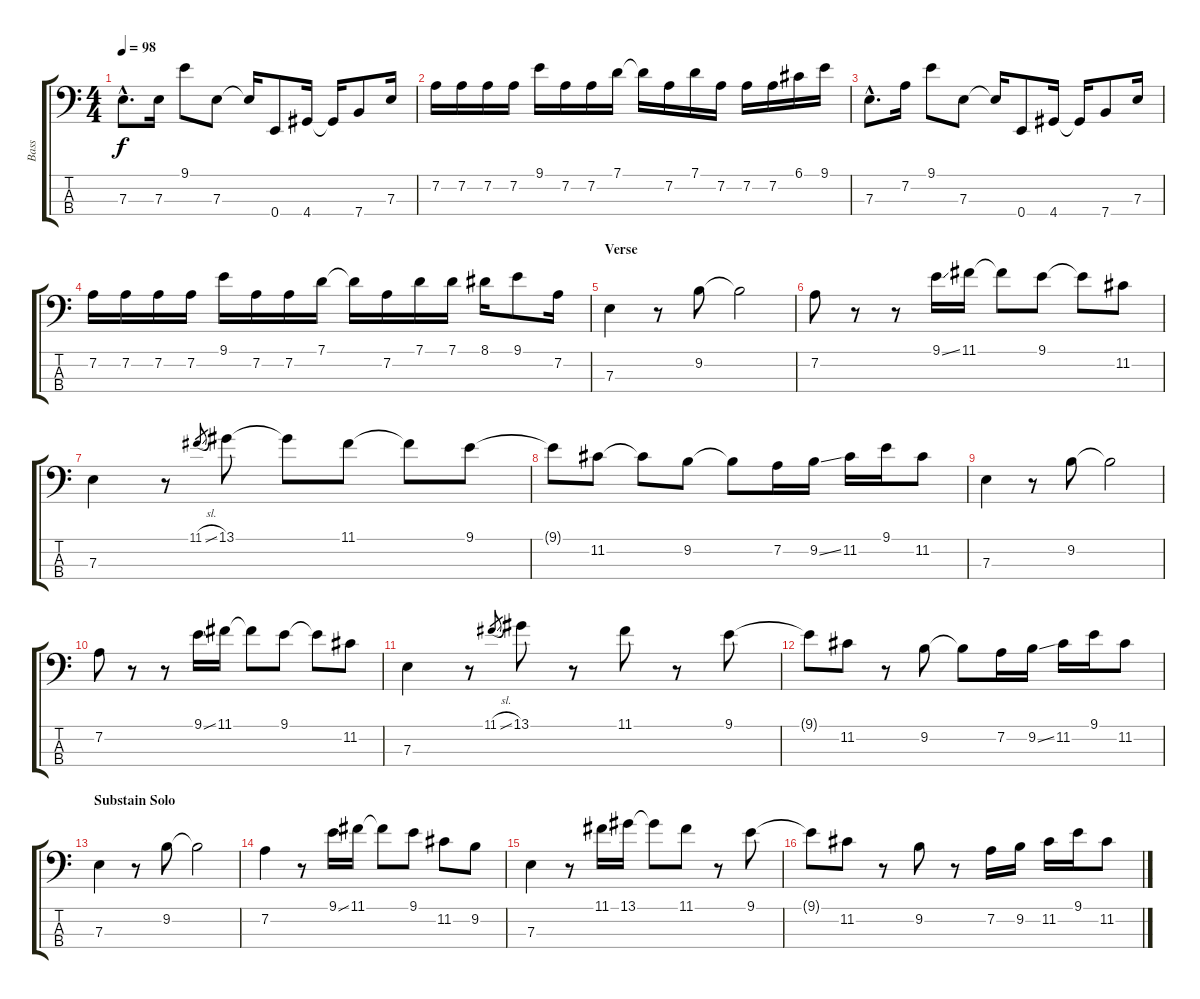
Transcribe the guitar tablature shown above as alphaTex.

\track ("Bass" "Bass") {instrument electricbassfinger}
\staff {score tabs}
\tuning (G2 D2 A1 E1) {hide}
\ts (4 4)
\tempo 98
\clef f4
\ks c
7.3{hac}.8{d dy f} 7.3.16 9.1.8 7.3.8 7.3{t}.16 0.4.8 4.4.16 4.4{t}.16 7.4.8 7.3.16 |
7.2.16 7.2.16 7.2.16 7.2.16 9.1.16 7.2.16 7.2.16 7.1.16 7.1{t}.16 7.2.16 7.1.16 7.2.16 7.2.16 7.2.16 6.1.16 9.1.16 |
7.3{hac}.8{d} 7.2.16 9.1.8 7.3.8 7.3{t}.16 0.4.8 4.4.16 4.4{t}.16 7.4.8 7.3.16 |
7.2.16 7.2.16 7.2.16 7.2.16 9.1.16 7.2.16 7.2.16 7.1.16 7.1{t}.16 7.2.16 7.1.16 7.1.16 8.1.16 9.1.8 7.2.16 |
\section ("" "Verse")
7.3.4 r.8 9.2.8 9.2{t}.2 |
7.2.8 r.8 r.8 9.1{ss}.16 11.1.16 11.1{t}.8 9.1.8 9.1{t}.8 11.2.8 |
7.3.4 r.8 11.1{sl}.8{gr} 13.1.8 13.1{t}.8 11.1.8 11.1{t}.8 9.1.8 |
9.1{t}.8 11.2.8 11.2{t}.8 9.2.8 9.2{t}.8 7.2.16 9.2{ss}.16 11.2.16 9.1.16 11.2.8 |
7.3.4 r.8 9.2.8 9.2{t}.2 |
7.2.8 r.8 r.8 9.1{ss}.16 11.1.16 11.1{t}.8 9.1.8 9.1{t}.8 11.2.8 |
7.3.4 r.8 11.1{sl}.8{gr} 13.1.8 r.8 11.1.8 r.8 9.1.8 |
9.1{t}.8 11.2.8 r.8 9.2.8 9.2{t}.8 7.2.16 9.2{ss}.16 11.2.16 9.1.16 11.2.8 |
\section ("" "Substain Solo")
7.3.4 r.8 9.2.8 9.2{t}.2 |
7.2.4 r.8 9.1{ss}.16 11.1.16 11.1{t}.8 9.1.8 11.2.8 9.2.8 |
7.3.4 r.8 11.1.16 13.1.16 13.1{t}.8 11.1.8 r.8 9.1.8 |
9.1{t}.8 11.2.8 r.8 9.2.8 r.8 7.2.16 9.2.16 11.2.16 9.1.16 11.2.8
